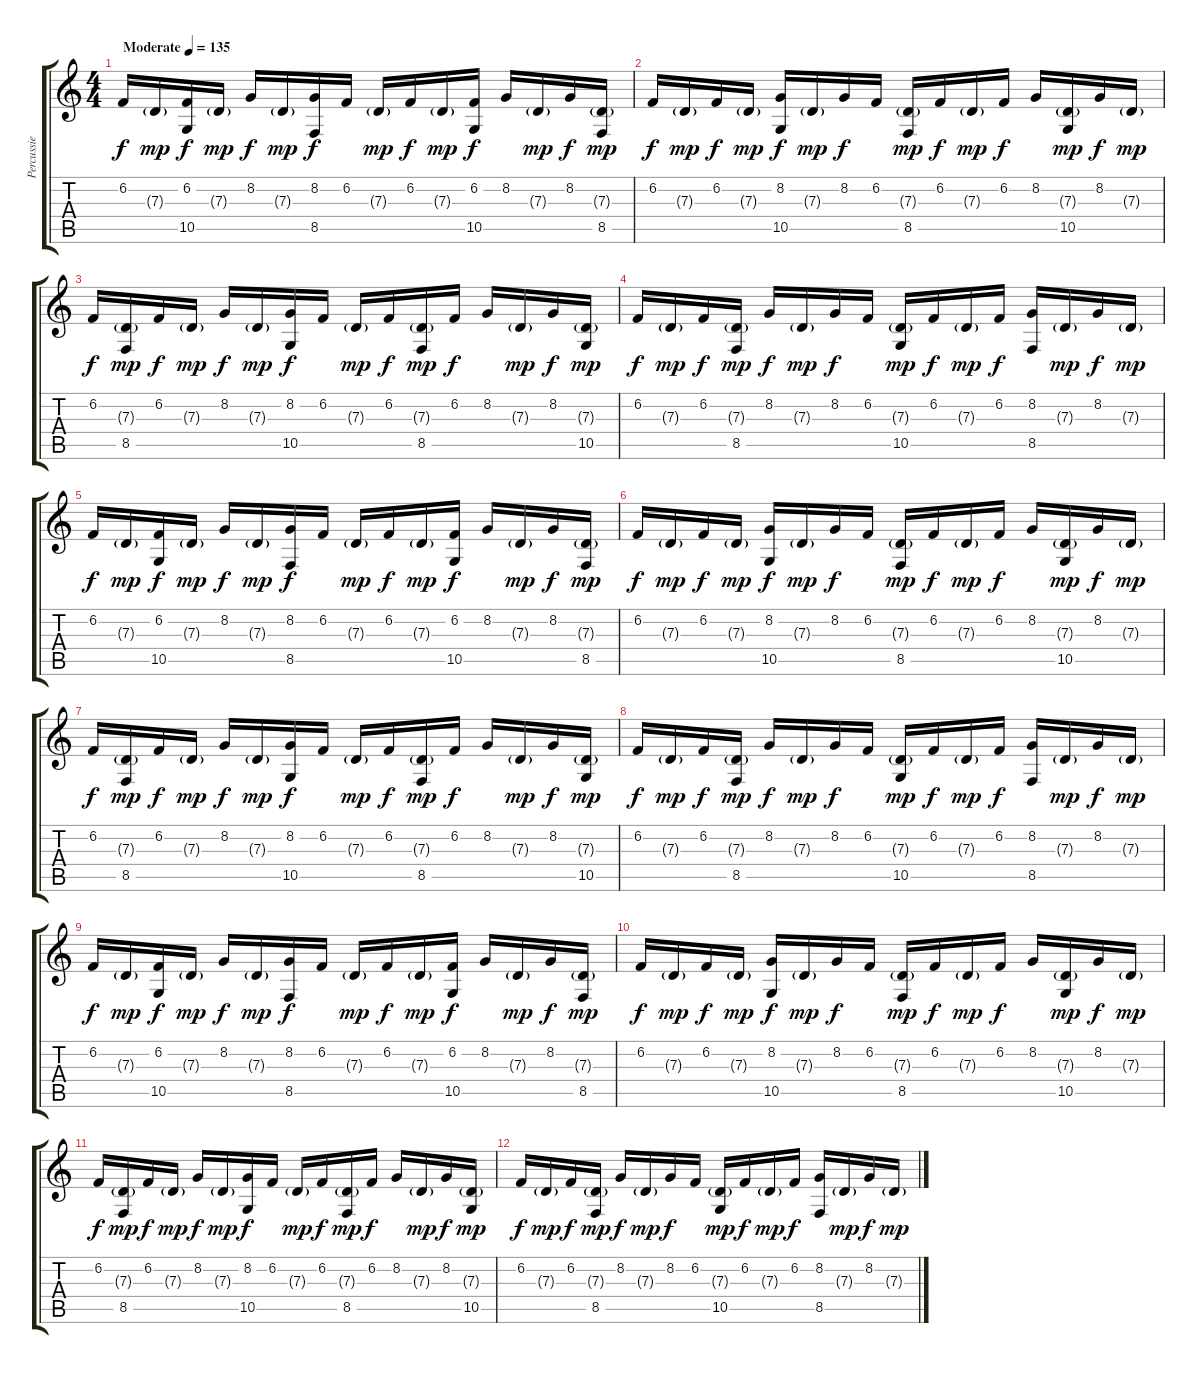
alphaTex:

\track ("Percussie" "Percussie") {instrument agogo}
\staff {score tabs}
\tuning (E4 B3 G3 D3 A2 E2) {hide}
\ts (4 4)
\tempo (135 "Moderate")
\clef g2
\ks c
6.2.16{dy f instrument agogo} 7.3{g}.16{dy mp} (6.2 10.5).16{dy f} 7.3{g}.16{dy mp} 8.2.16{dy f} 7.3{g}.16{dy mp} (8.2 8.5).16{dy f} 6.2.16 7.3{g}.16{dy mp} 6.2.16{dy f} 7.3{g}.16{dy mp} (6.2 10.5).16{dy f} 8.2.16 7.3{g}.16{dy mp} 8.2.16{dy f} (7.3{g} 8.5).16{dy mp} |
6.2.16{dy f} 7.3{g}.16{dy mp} 6.2.16{dy f} 7.3{g}.16{dy mp} (8.2 10.5).16{dy f} 7.3{g}.16{dy mp} 8.2.16{dy f} 6.2.16 (7.3{g} 8.5).16{dy mp} 6.2.16{dy f} 7.3{g}.16{dy mp} 6.2.16{dy f} 8.2.16 (7.3{g} 10.5).16{dy mp} 8.2.16{dy f} 7.3{g}.16{dy mp} |
6.2.16{dy f} (7.3{g} 8.5).16{dy mp} 6.2.16{dy f} 7.3{g}.16{dy mp} 8.2.16{dy f} 7.3{g}.16{dy mp} (8.2 10.5).16{dy f} 6.2.16 7.3{g}.16{dy mp} 6.2.16{dy f} (7.3{g} 8.5).16{dy mp} 6.2.16{dy f} 8.2.16 7.3{g}.16{dy mp} 8.2.16{dy f} (7.3{g} 10.5).16{dy mp} |
6.2.16{dy f} 7.3{g}.16{dy mp} 6.2.16{dy f} (7.3{g} 8.5).16{dy mp} 8.2.16{dy f} 7.3{g}.16{dy mp} 8.2.16{dy f} 6.2.16 (7.3{g} 10.5).16{dy mp} 6.2.16{dy f} 7.3{g}.16{dy mp} 6.2.16{dy f} (8.2 8.5).16 7.3{g}.16{dy mp} 8.2.16{dy f} 7.3{g}.16{dy mp} |
6.2.16{dy f} 7.3{g}.16{dy mp} (6.2 10.5).16{dy f} 7.3{g}.16{dy mp} 8.2.16{dy f} 7.3{g}.16{dy mp} (8.2 8.5).16{dy f} 6.2.16 7.3{g}.16{dy mp} 6.2.16{dy f} 7.3{g}.16{dy mp} (6.2 10.5).16{dy f} 8.2.16 7.3{g}.16{dy mp} 8.2.16{dy f} (7.3{g} 8.5).16{dy mp} |
6.2.16{dy f} 7.3{g}.16{dy mp} 6.2.16{dy f} 7.3{g}.16{dy mp} (8.2 10.5).16{dy f} 7.3{g}.16{dy mp} 8.2.16{dy f} 6.2.16 (7.3{g} 8.5).16{dy mp} 6.2.16{dy f} 7.3{g}.16{dy mp} 6.2.16{dy f} 8.2.16 (7.3{g} 10.5).16{dy mp} 8.2.16{dy f} 7.3{g}.16{dy mp} |
6.2.16{dy f} (7.3{g} 8.5).16{dy mp} 6.2.16{dy f} 7.3{g}.16{dy mp} 8.2.16{dy f} 7.3{g}.16{dy mp} (8.2 10.5).16{dy f} 6.2.16 7.3{g}.16{dy mp} 6.2.16{dy f} (7.3{g} 8.5).16{dy mp} 6.2.16{dy f} 8.2.16 7.3{g}.16{dy mp} 8.2.16{dy f} (7.3{g} 10.5).16{dy mp} |
6.2.16{dy f} 7.3{g}.16{dy mp} 6.2.16{dy f} (7.3{g} 8.5).16{dy mp} 8.2.16{dy f} 7.3{g}.16{dy mp} 8.2.16{dy f} 6.2.16 (7.3{g} 10.5).16{dy mp} 6.2.16{dy f} 7.3{g}.16{dy mp} 6.2.16{dy f} (8.2 8.5).16 7.3{g}.16{dy mp} 8.2.16{dy f} 7.3{g}.16{dy mp} |
6.2.16{dy f} 7.3{g}.16{dy mp} (6.2 10.5).16{dy f} 7.3{g}.16{dy mp} 8.2.16{dy f} 7.3{g}.16{dy mp} (8.2 8.5).16{dy f} 6.2.16 7.3{g}.16{dy mp} 6.2.16{dy f} 7.3{g}.16{dy mp} (6.2 10.5).16{dy f} 8.2.16 7.3{g}.16{dy mp} 8.2.16{dy f} (7.3{g} 8.5).16{dy mp} |
6.2.16{dy f} 7.3{g}.16{dy mp} 6.2.16{dy f} 7.3{g}.16{dy mp} (8.2 10.5).16{dy f} 7.3{g}.16{dy mp} 8.2.16{dy f} 6.2.16 (7.3{g} 8.5).16{dy mp} 6.2.16{dy f} 7.3{g}.16{dy mp} 6.2.16{dy f} 8.2.16 (7.3{g} 10.5).16{dy mp} 8.2.16{dy f} 7.3{g}.16{dy mp} |
6.2.16{dy f} (7.3{g} 8.5).16{dy mp} 6.2.16{dy f} 7.3{g}.16{dy mp} 8.2.16{dy f} 7.3{g}.16{dy mp} (8.2 10.5).16{dy f} 6.2.16 7.3{g}.16{dy mp} 6.2.16{dy f} (7.3{g} 8.5).16{dy mp} 6.2.16{dy f} 8.2.16 7.3{g}.16{dy mp} 8.2.16{dy f} (7.3{g} 10.5).16{dy mp} |
6.2.16{dy f} 7.3{g}.16{dy mp} 6.2.16{dy f} (7.3{g} 8.5).16{dy mp} 8.2.16{dy f} 7.3{g}.16{dy mp} 8.2.16{dy f} 6.2.16 (7.3{g} 10.5).16{dy mp} 6.2.16{dy f} 7.3{g}.16{dy mp} 6.2.16{dy f} (8.2 8.5).16 7.3{g}.16{dy mp} 8.2.16{dy f} 7.3{g}.16{dy mp}
